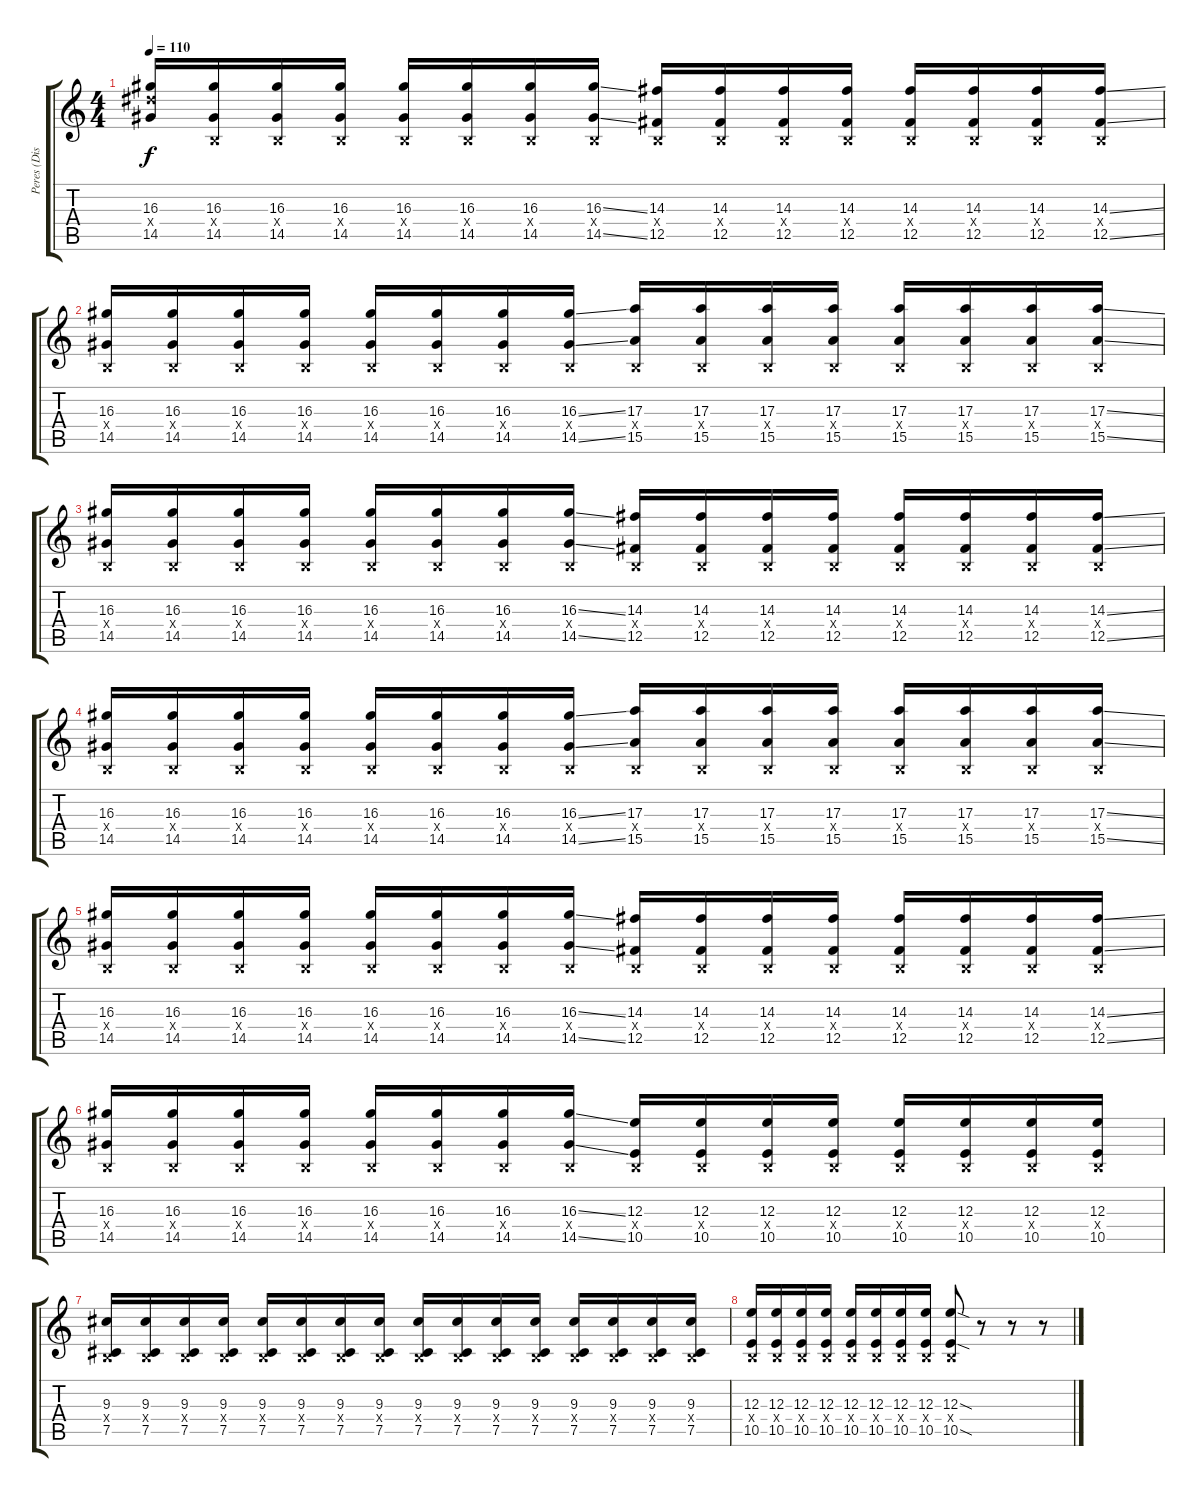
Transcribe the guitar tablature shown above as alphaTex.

\track ("Peres (Distorção)" "Peres (Dis") {instrument distortionguitar}
\staff {score tabs}
\tuning (Db4 Ab3 E3 B2 Gb2 B1) {hide}
\ts (4 4)
\tempo 110
\clef g2
\ks c
(16.3 16.4{x} 14.5).16{dy f} (16.3 0.4{x} 14.5).16 (16.3 0.4{x} 14.5).16 (16.3 0.4{x} 14.5).16 (16.3 0.4{x} 14.5).16 (16.3 0.4{x} 14.5).16 (16.3 0.4{x} 14.5).16 (16.3{ss} 0.4{x} 14.5{ss}).16 (14.3 0.4{x} 12.5).16 (14.3 0.4{x} 12.5).16 (14.3 0.4{x} 12.5).16 (14.3 0.4{x} 12.5).16 (14.3 0.4{x} 12.5).16 (14.3 0.4{x} 12.5).16 (14.3 0.4{x} 12.5).16 (14.3{ss} 0.4{x} 12.5{ss}).16 |
(16.3 0.4{x} 14.5).16 (16.3 0.4{x} 14.5).16 (16.3 0.4{x} 14.5).16 (16.3 0.4{x} 14.5).16 (16.3 0.4{x} 14.5).16 (16.3 0.4{x} 14.5).16 (16.3 0.4{x} 14.5).16 (16.3{ss} 0.4{x} 14.5{ss}).16 (17.3 0.4{x} 15.5).16 (17.3 0.4{x} 15.5).16 (17.3 0.4{x} 15.5).16 (17.3 0.4{x} 15.5).16 (17.3 0.4{x} 15.5).16 (17.3 0.4{x} 15.5).16 (17.3 0.4{x} 15.5).16 (17.3{ss} 0.4{x} 15.5{ss}).16 |
(16.3 0.4{x} 14.5).16 (16.3 0.4{x} 14.5).16 (16.3 0.4{x} 14.5).16 (16.3 0.4{x} 14.5).16 (16.3 0.4{x} 14.5).16 (16.3 0.4{x} 14.5).16 (16.3 0.4{x} 14.5).16 (16.3{ss} 0.4{x} 14.5{ss}).16 (14.3 0.4{x} 12.5).16 (14.3 0.4{x} 12.5).16 (14.3 0.4{x} 12.5).16 (14.3 0.4{x} 12.5).16 (14.3 0.4{x} 12.5).16 (14.3 0.4{x} 12.5).16 (14.3 0.4{x} 12.5).16 (14.3{ss} 0.4{x} 12.5{ss}).16 |
(16.3 0.4{x} 14.5).16 (16.3 0.4{x} 14.5).16 (16.3 0.4{x} 14.5).16 (16.3 0.4{x} 14.5).16 (16.3 0.4{x} 14.5).16 (16.3 0.4{x} 14.5).16 (16.3 0.4{x} 14.5).16 (16.3{ss} 0.4{x} 14.5{ss}).16 (17.3 0.4{x} 15.5).16 (17.3 0.4{x} 15.5).16 (17.3 0.4{x} 15.5).16 (17.3 0.4{x} 15.5).16 (17.3 0.4{x} 15.5).16 (17.3 0.4{x} 15.5).16 (17.3 0.4{x} 15.5).16 (17.3{ss} 0.4{x} 15.5{ss}).16 |
(16.3 0.4{x} 14.5).16 (16.3 0.4{x} 14.5).16 (16.3 0.4{x} 14.5).16 (16.3 0.4{x} 14.5).16 (16.3 0.4{x} 14.5).16 (16.3 0.4{x} 14.5).16 (16.3 0.4{x} 14.5).16 (16.3{ss} 0.4{x} 14.5{ss}).16 (14.3 0.4{x} 12.5).16 (14.3 0.4{x} 12.5).16 (14.3 0.4{x} 12.5).16 (14.3 0.4{x} 12.5).16 (14.3 0.4{x} 12.5).16 (14.3 0.4{x} 12.5).16 (14.3 0.4{x} 12.5).16 (14.3{ss} 0.4{x} 12.5{ss}).16 |
(16.3 0.4{x} 14.5).16 (16.3 0.4{x} 14.5).16 (16.3 0.4{x} 14.5).16 (16.3 0.4{x} 14.5).16 (16.3 0.4{x} 14.5).16 (16.3 0.4{x} 14.5).16 (16.3 0.4{x} 14.5).16 (16.3{ss} 0.4{x} 14.5{ss}).16 (12.3 0.4{x} 10.5).16 (12.3 0.4{x} 10.5).16 (12.3 0.4{x} 10.5).16 (12.3 0.4{x} 10.5).16 (12.3 0.4{x} 10.5).16 (12.3 0.4{x} 10.5).16 (12.3 0.4{x} 10.5).16 (12.3 0.4{x} 10.5).16 |
(9.3 0.4{x} 7.5).16 (9.3 0.4{x} 7.5).16 (9.3 0.4{x} 7.5).16 (9.3 0.4{x} 7.5).16 (9.3 0.4{x} 7.5).16 (9.3 0.4{x} 7.5).16 (9.3 0.4{x} 7.5).16 (9.3 0.4{x} 7.5).16 (9.3 0.4{x} 7.5).16 (9.3 0.4{x} 7.5).16 (9.3 0.4{x} 7.5).16 (9.3 0.4{x} 7.5).16 (9.3 0.4{x} 7.5).16 (9.3 0.4{x} 7.5).16 (9.3 0.4{x} 7.5).16 (9.3 0.4{x} 7.5).16 |
(12.3 0.4{x} 10.5).16 (12.3 0.4{x} 10.5).16 (12.3 0.4{x} 10.5).16 (12.3 0.4{x} 10.5).16 (12.3 0.4{x} 10.5).16 (12.3 0.4{x} 10.5).16 (12.3 0.4{x} 10.5).16 (12.3 0.4{x} 10.5).16 (12.3{sod} 0.4{x} 10.5{sod}).8 r.8 r.8 r.8
